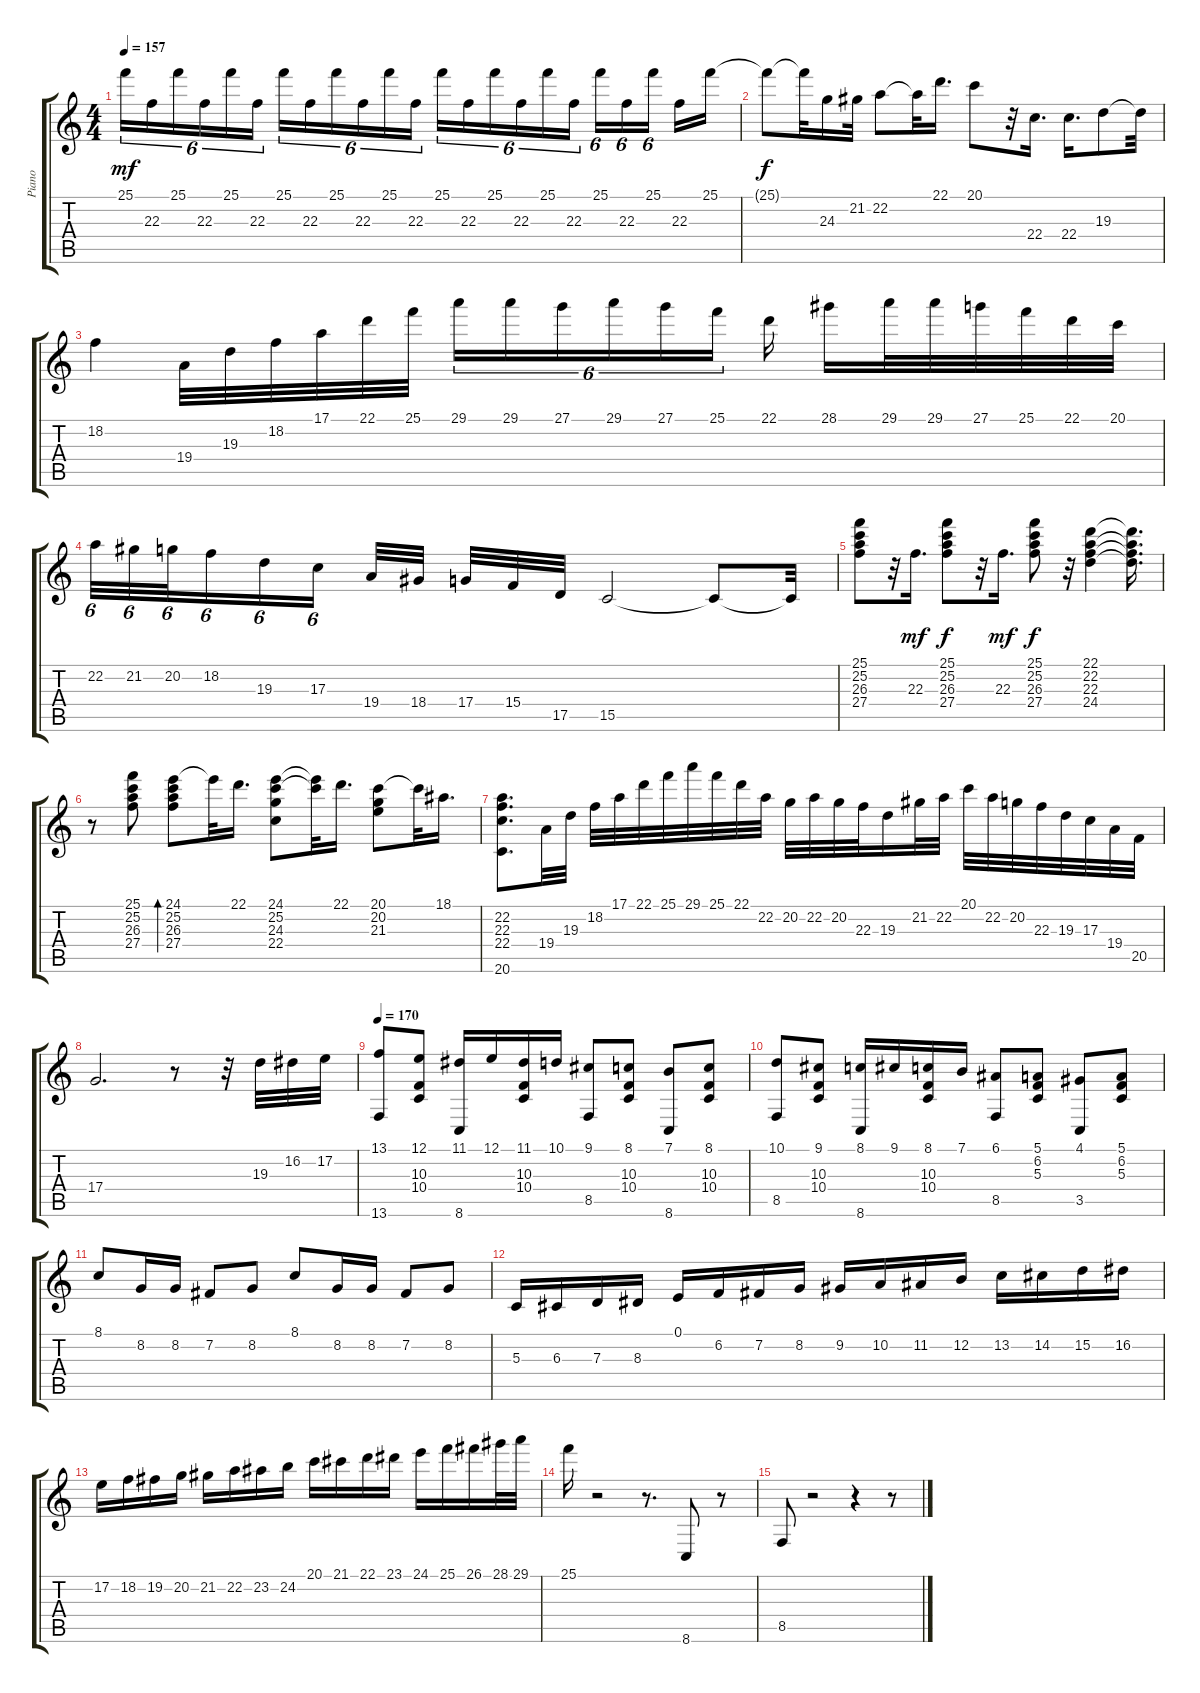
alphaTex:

\track ("Piano" "Piano") {instrument acousticgrandpiano}
\staff {score tabs}
\tuning (E4 B3 G3 D3 A2 E2) {hide}
\ts (4 4)
\tempo 157
\tempo 130
\tempo 157
\clef g2
\ks c
25.1.16{tu (6 4) dy mf instrument acousticgrandpiano} 22.3.16{tu (6 4)} 25.1.16{tu (6 4)} 22.3.16{tu (6 4)} 25.1.16{tu (6 4)} 22.3.16{tu (6 4)} 25.1.16{tu (6 4)} 22.3.16{tu (6 4)} 25.1.16{tu (6 4)} 22.3.16{tu (6 4)} 25.1.16{tu (6 4)} 22.3.16{tu (6 4)} 25.1.16{tu (6 4)} 22.3.16{tu (6 4)} 25.1.16{tu (6 4)} 22.3.16{tu (6 4)} 25.1.16{tu (6 4)} 22.3.16{tu (6 4)} 25.1.16{tu (6 4)} 22.3.16{tu (6 4)} 25.1.16{tu (6 4)} 22.3.16 25.1.16 |
25.1{t}.8{dy f} 25.1{t}.32 24.3.16 21.2.32 22.2.8 22.2{t}.32 22.1.16{d} 20.1.8 r.32 22.4.16{d} 22.4.16{d} 19.3.8 19.3{t}.32 |
18.2.4 19.4.32 19.3.32 18.2.32 17.1.32 22.1.32 25.1.32 29.1.16{tu (6 4)} 29.1.16{tu (6 4)} 27.1.16{tu (6 4)} 29.1.16{tu (6 4)} 27.1.16{tu (6 4)} 25.1.16{tu (6 4)} 22.1.16 28.1.16 29.1.32 29.1.32 27.1.32 25.1.32 22.1.32 20.1.32 |
22.2.32{tu (6 4)} 21.2.32{tu (6 4)} 20.2.32{tu (6 4)} 18.2.16{tu (6 4)} 19.3.16{tu (6 4)} 17.3.16{tu (6 4)} 19.4.32 18.4.32 17.4.32 15.4.32 17.5.32 15.5.2 15.5{t}.8 15.5{t}.32 |
(25.1 25.2 26.3 27.4).8 r.32 22.3.16{d dy mf} (25.1 25.2 26.3 27.4).8{dy f} r.32 22.3.16{d dy mf} (25.1 25.2 26.3 27.4).8{dy f} r.32 (22.1 22.2 22.3 24.4).4 (22.1{t} 22.2{t} 22.3{t} 24.4{t}).16{d} |
r.8 (25.1 25.2 26.3 27.4).8 (24.1 25.2 26.3 27.4).8{bd 120} 24.1{t}.32 22.1.16{d} (24.1 25.2 24.3 22.4).8 (24.1{t} 25.2{t}).32 22.1.16{d} (20.1 20.2 21.3).8 20.1{t}.32 18.1.16{d} |
(22.2 22.3 22.4 20.6).8{d} 19.4.32 19.3.32 18.2.32 17.1.32 22.1.32 25.1.32 29.1.32 25.1.32 22.1.32 22.2.32 20.2.32 22.2.32 20.2.32 22.3.32 19.3.16 21.2.32 22.2.32 20.1.32 22.2.32 20.2.32 22.3.32 19.3.32 17.3.32 19.4.32 20.5.32 |
17.4.2{d} r.8 r.32 19.3.32 16.2.32 17.2.32 |
\tempo 170
(13.1 13.6).8 (12.1 10.3 10.4).8 (11.1 8.6).16 12.1.16 (11.1 10.3 10.4).16 10.1.16 (9.1 8.5).8 (8.1 10.3 10.4).8 (7.1 8.6).8 (8.1 10.3 10.4).8 |
(10.1 8.5).8 (9.1 10.3 10.4).8 (8.1 8.6).16 9.1.16 (8.1 10.3 10.4).16 7.1.16 (6.1 8.5).8 (5.1 6.2 5.3).8 (4.1 3.5).8 (5.1 6.2 5.3).8 |
8.1.8 8.2.16 8.2.16 7.2.8 8.2.8 8.1.8 8.2.16 8.2.16 7.2.8 8.2.8 |
5.3.16 6.3.16 7.3.16 8.3.16 0.1.16 6.2.16 7.2.16 8.2.16 9.2.16 10.2.16 11.2.16 12.2.16 13.2.16 14.2.16 15.2.16 16.2.16 |
17.2.16 18.2.16 19.2.16 20.2.16 21.2.16 22.2.16 23.2.16 24.2.16 20.1.16 21.1.16 22.1.16 23.1.16 24.1.16 25.1.16 26.1.16 28.1.32 29.1.32 |
25.1.16 r.2 r.8{d} 8.6.8 r.8 |
8.5.8 r.2 r.4 r.8
